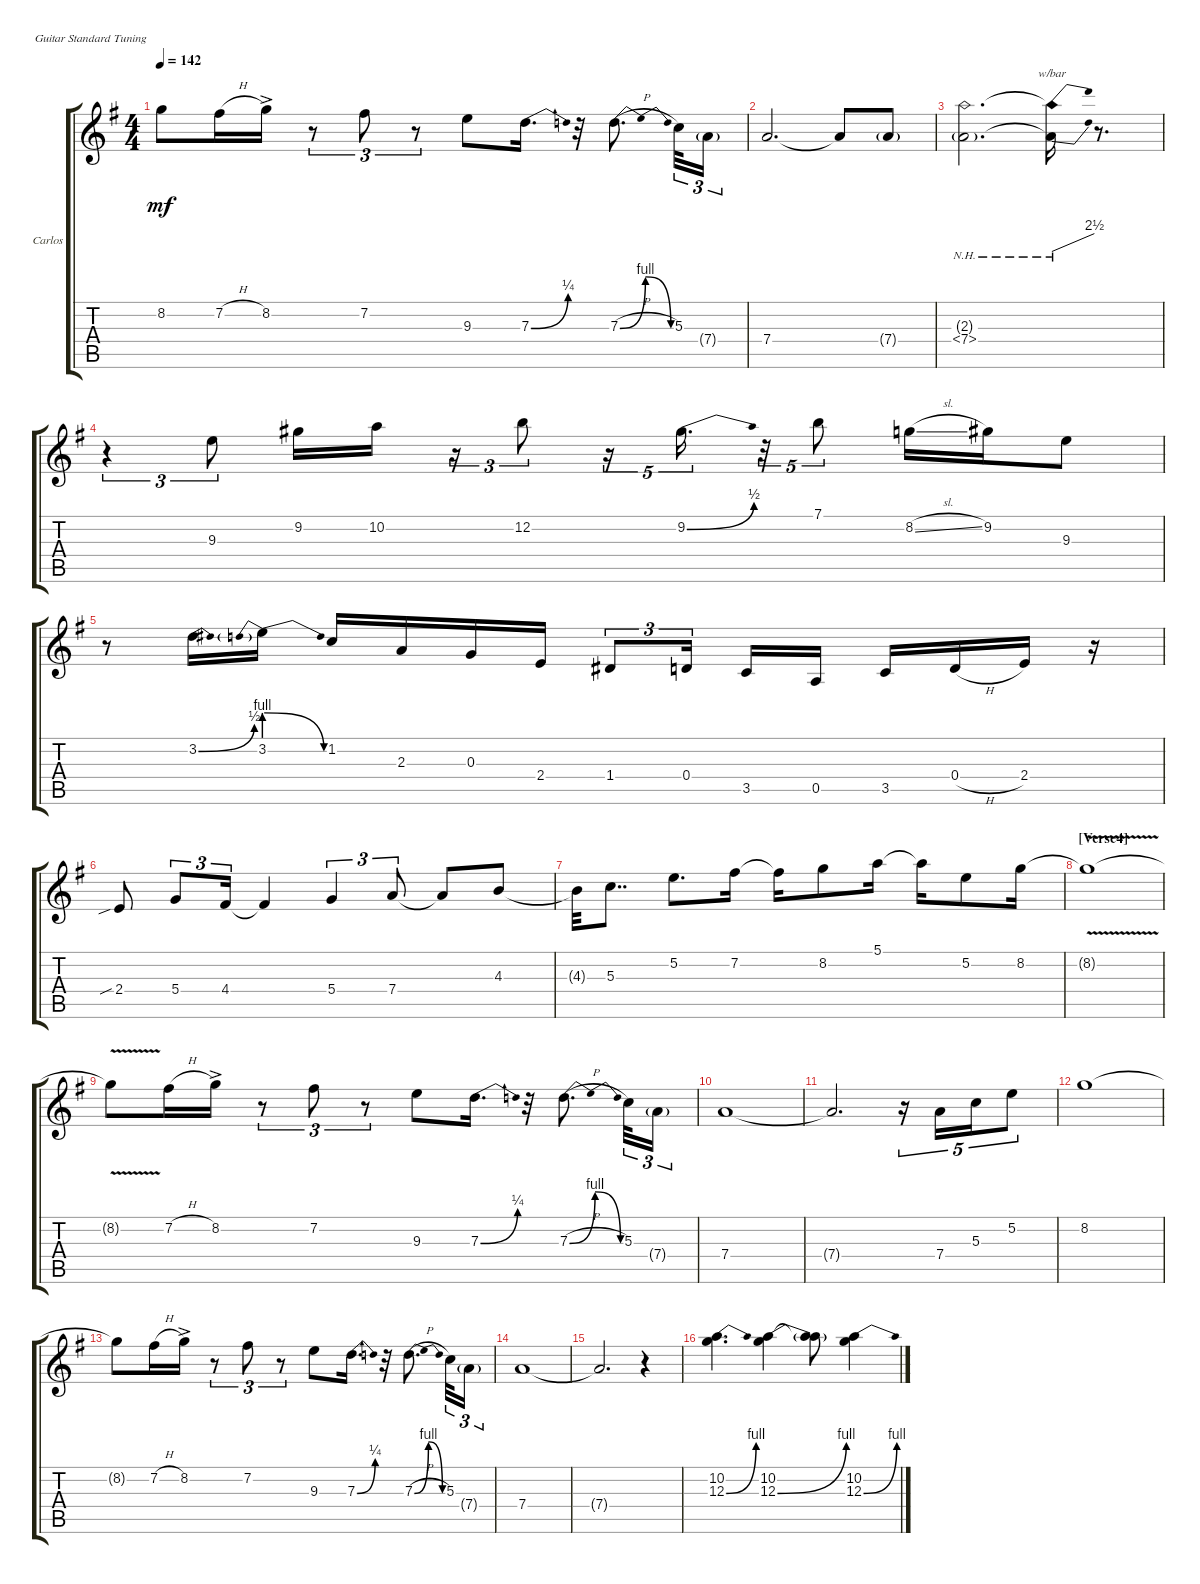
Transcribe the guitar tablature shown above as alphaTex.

\bracketExtendMode groupsimilarinstruments
\firstSystemTrackNameOrientation horizontal
\otherSystemsTrackNameOrientation horizontal
\track ("Guitar - Carlos Santana" "Carlos") {instrument electricguitarclean}
\staff {score tabs}
\tuning (E4 B3 G3 D3 A2 E2)
\ts (4 4)
\tempo 142
\clef g2
\ks eminor
8.2{t}.8{dy mf} 7.2{h}.16 8.2{ac}.16 r.8{tu (3 2)} 7.2.8{tu (3 2)} r.8{tu (3 2)} 9.3.8 7.3{be (bend 11.4 0 54.6 1)}.16{d} r.32 7.3{be (bendrelease 0.6 0 7.199999999999999 4 40.8 4 49.199999999999996 0) h}.8{d} 5.3.32{tu (3 2)} 7.4{g}.16{tu (3 2)} |
7.4.2{d} 7.4{t}.8 7.4{g}.8 |
(7.4{nh} 2.3{g}).2{d} (7.4{nh t} 2.3{t}).16{tbe (dive default 0 0 60 10)} r.8{d} |
r.4{tu (3 2)} 9.3.8{tu (3 2)} 9.2.16 10.2.16 r.16{tu (3 2)} 12.2.8{tu (3 2)} r.16{tu (5 4)} 9.2{be (bend 0 0 16.2 2)}.16{d tu (5 4)} r.32{tu (5 4)} 7.1.8{tu (5 4)} 8.2{sl}.16 9.2.16 9.3.8 |
r.8 3.2{be (bend 0 0 15 2)}.16 3.2{be (prebendrelease 0 4 15 0)}.16 1.2.16 2.3.16 0.3.16 2.4.16 1.4.8{tu (3 2)} 0.4.16{tu (3 2)} 3.5.16 0.5.16 3.5.16 0.4{h}.16 2.4.16 r.16 |
2.4{sib}.8 5.4.8{tu (3 2)} 4.4.16{tu (3 2)} 4.4{t}.4 5.4.4{tu (3 2)} 7.4.8{tu (3 2)} 7.4{t}.8 4.3.8 |
4.3{t}.32 5.3.8{dd} 5.2.8{d} 7.2.16 7.2{t}.16 8.2.8 5.1.16 5.1{t}.16 5.2.8 8.2.16 |
\section ("" "[Verse4] ")
8.2{v t}.1 |
8.2{t}.8 7.2{h}.16 8.2{ac}.16 r.8{tu (3 2)} 7.2.8{tu (3 2)} r.8{tu (3 2)} 9.3.8 7.3{be (bend 11.4 0 54.6 1)}.16{d} r.32 7.3{be (bendrelease 0 0 6.6 4 40.8 4 49.199999999999996 0) h}.8{d} 5.3.32{tu (3 2)} 7.4{g}.16{tu (3 2)} |
7.4.1 |
7.4{t}.2{d} r.16{tu (5 4)} 7.4.16{tu (5 4)} 5.3.16{tu (5 4)} 5.2.8{tu (5 4)} |
8.2.1 |
8.2{t}.8 7.2{h}.16 8.2{ac}.16 r.8{tu (3 2)} 7.2.8{tu (3 2)} r.8{tu (3 2)} 9.3.8 7.3{be (bend 11.4 0 54.6 1)}.16{d} r.32 7.3{be (bendrelease 0.6 0 7.199999999999999 4 40.8 4 49.199999999999996 0) h}.8{d} 5.3.32{tu (3 2)} 7.4{g}.16{tu (3 2)} |
7.4.1 |
7.4{t}.2{d} r.4 |
(10.2 12.3{be (bend 0 0 15 4)}).4{d} (10.2 12.3{be (bend 0 0 15 4)}).4 (10.2{t} 12.3{t}).8 (10.2 12.3{be (bend 0 0 10.799999999999999 4)}).4
